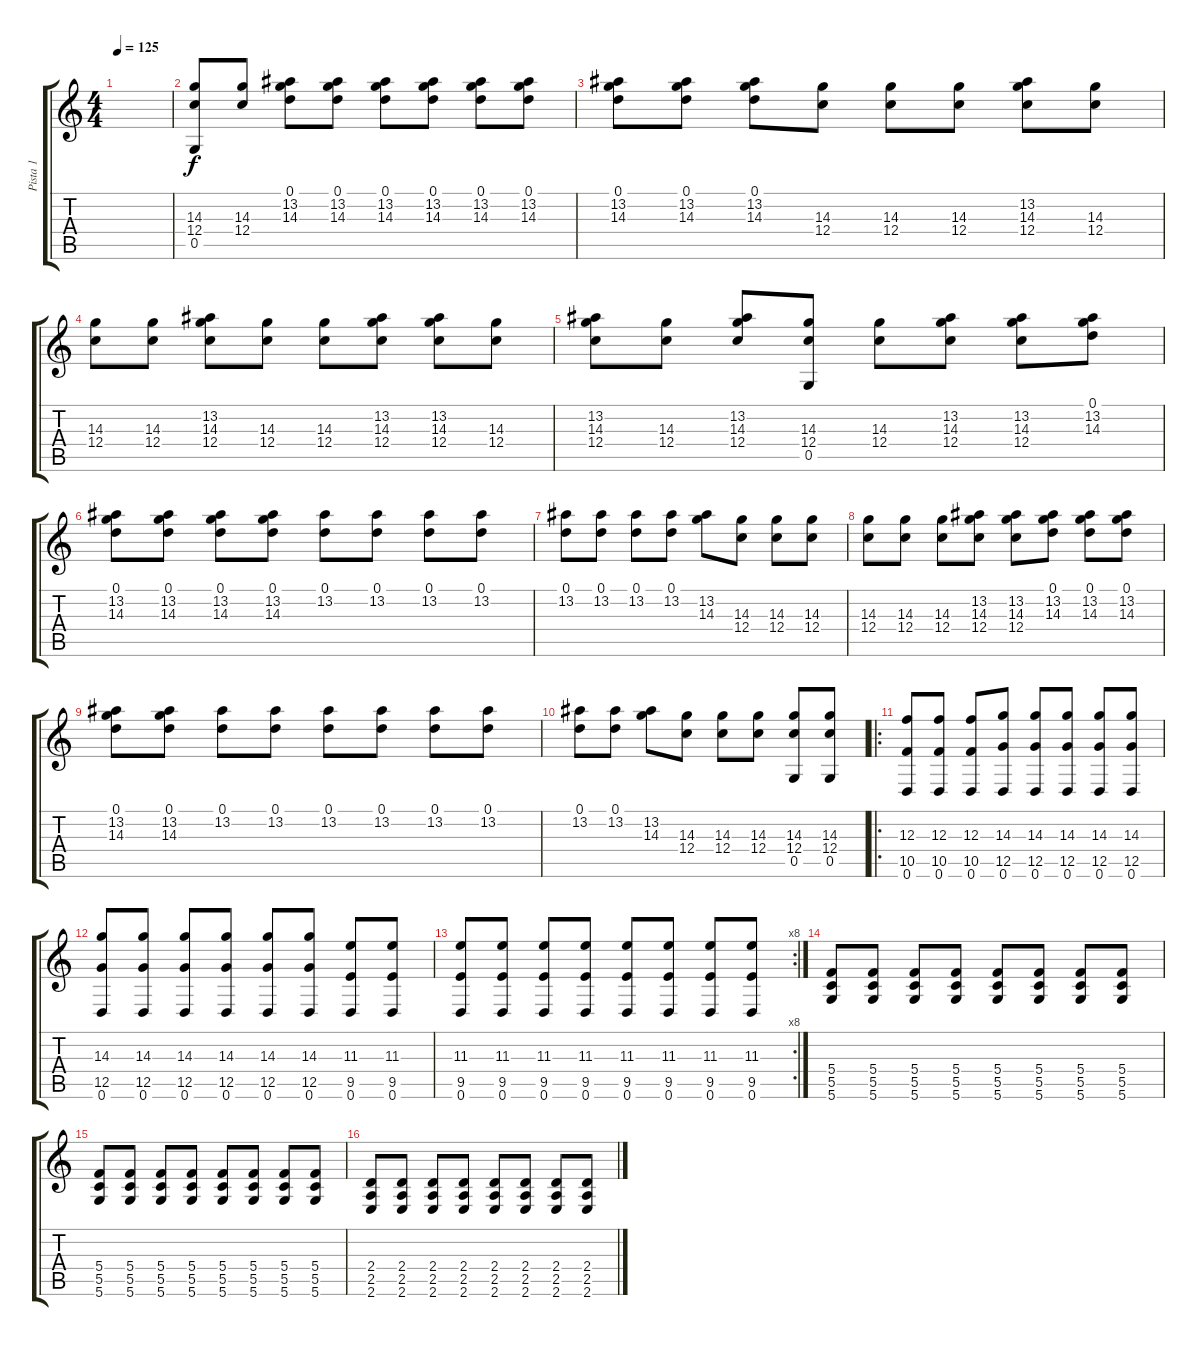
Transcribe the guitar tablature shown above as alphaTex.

\track ("Pista 1" "Pista 1") {instrument overdrivenguitar}
\staff {score tabs}
\tuning (D4 A3 F3 C3 G2 D2) {hide}
\ts (4 4)
\tempo 125
\clef g2
\ks c
|
(14.3 12.4 0.5).8 (14.3 12.4).8 (0.1 13.2 14.3).8 (0.1 13.2 14.3).8 (0.1 13.2 14.3).8 (0.1 13.2 14.3).8 (0.1 13.2 14.3).8 (0.1 13.2 14.3).8 |
(0.1 13.2 14.3).8 (0.1 13.2 14.3).8 (0.1 13.2 14.3).8 (14.3 12.4).8 (14.3 12.4).8 (14.3 12.4).8 (13.2 14.3 12.4).8 (14.3 12.4).8 |
(14.3 12.4).8 (14.3 12.4).8 (13.2 14.3 12.4).8 (14.3 12.4).8 (14.3 12.4).8 (13.2 14.3 12.4).8 (13.2 14.3 12.4).8 (14.3 12.4).8 |
(13.2 14.3 12.4).8 (14.3 12.4).8 (13.2 14.3 12.4).8 (14.3 12.4 0.5).8 (14.3 12.4).8 (13.2 14.3 12.4).8 (13.2 14.3 12.4).8 (0.1 13.2 14.3).8 |
(0.1 13.2 14.3).8 (0.1 13.2 14.3).8 (0.1 13.2 14.3).8 (0.1 13.2 14.3).8 (0.1 13.2).8 (0.1 13.2).8 (0.1 13.2).8 (0.1 13.2).8 |
(0.1 13.2).8 (0.1 13.2).8 (0.1 13.2).8 (0.1 13.2).8 (13.2 14.3).8 (14.3 12.4).8 (14.3 12.4).8 (14.3 12.4).8 |
(14.3 12.4).8 (14.3 12.4).8 (14.3 12.4).8 (13.2 14.3 12.4).8 (13.2 14.3 12.4).8 (0.1 13.2 14.3).8 (0.1 13.2 14.3).8 (0.1 13.2 14.3).8 |
(0.1 13.2 14.3).8 (0.1 13.2 14.3).8 (0.1 13.2).8 (0.1 13.2).8 (0.1 13.2).8 (0.1 13.2).8 (0.1 13.2).8 (0.1 13.2).8 |
(0.1 13.2).8 (0.1 13.2).8 (13.2 14.3).8 (14.3 12.4).8 (14.3 12.4).8 (14.3 12.4).8 (14.3 12.4 0.5).8 (14.3 12.4 0.5).8 |
\ro
(12.3 10.5 0.6).8 (12.3 10.5 0.6).8 (12.3 10.5 0.6).8 (14.3 12.5 0.6).8 (14.3 12.5 0.6).8 (14.3 12.5 0.6).8 (14.3 12.5 0.6).8 (14.3 12.5 0.6).8 |
(14.3 12.5 0.6).8 (14.3 12.5 0.6).8 (14.3 12.5 0.6).8 (14.3 12.5 0.6).8 (14.3 12.5 0.6).8 (14.3 12.5 0.6).8 (11.3 9.5 0.6).8 (11.3 9.5 0.6).8 |
\rc 8
(11.3 9.5 0.6).8 (11.3 9.5 0.6).8 (11.3 9.5 0.6).8 (11.3 9.5 0.6).8 (11.3 9.5 0.6).8 (11.3 9.5 0.6).8 (11.3 9.5 0.6).8 (11.3 9.5 0.6).8 |
(5.4 5.5 5.6).8 (5.4 5.5 5.6).8 (5.4 5.5 5.6).8 (5.4 5.5 5.6).8 (5.4 5.5 5.6).8 (5.4 5.5 5.6).8 (5.4 5.5 5.6).8 (5.4 5.5 5.6).8 |
(5.4 5.5 5.6).8 (5.4 5.5 5.6).8 (5.4 5.5 5.6).8 (5.4 5.5 5.6).8 (5.4 5.5 5.6).8 (5.4 5.5 5.6).8 (5.4 5.5 5.6).8 (5.4 5.5 5.6).8 |
(2.4 2.5 2.6).8 (2.4 2.5 2.6).8 (2.4 2.5 2.6).8 (2.4 2.5 2.6).8 (2.4 2.5 2.6).8 (2.4 2.5 2.6).8 (2.4 2.5 2.6).8 (2.4 2.5 2.6).8
